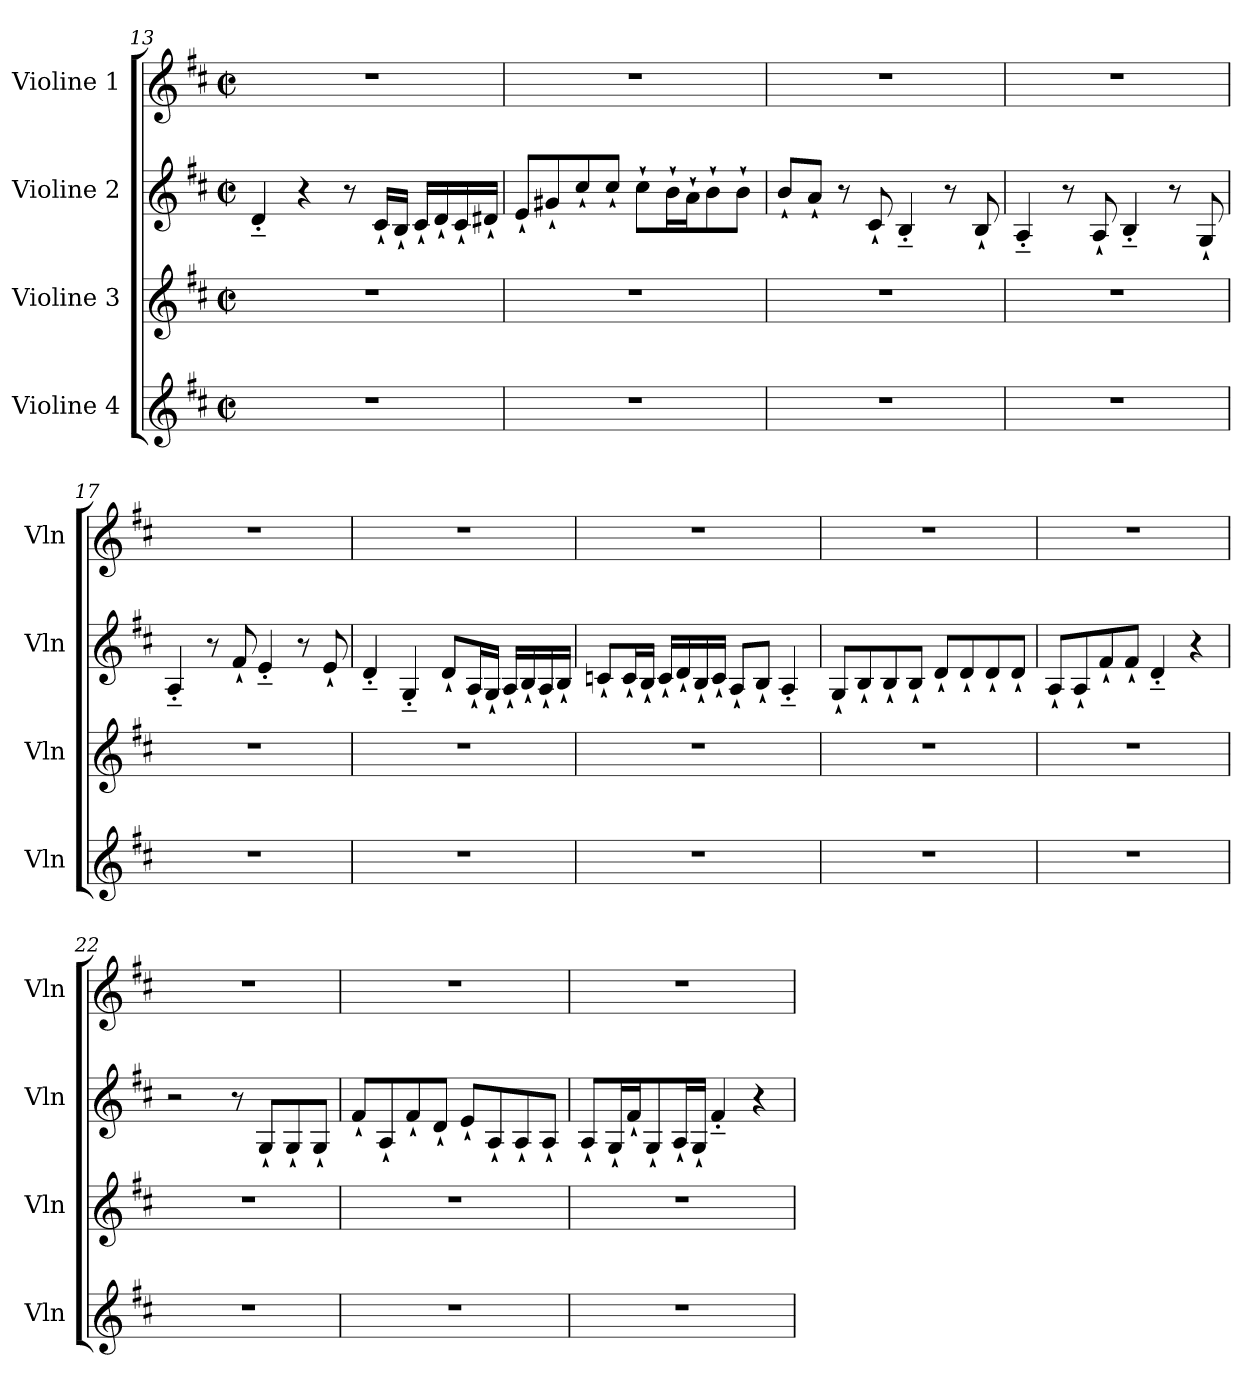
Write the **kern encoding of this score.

**kern	**kern	**kern	**kern
*part4	*part3	*part2	*part1
*staff4	*staff3	*staff2	*staff1
*I"Violine 4	*I"Violine 3	*I"Violine 2	*I"Violine 1
*I'Vln	*I'Vln	*I'Vln	*I'Vln
*clefG2	*clefG2	*clefG2	*clefG2
*k[f#c#]	*k[f#c#]	*k[f#c#]	*k[f#c#]
*D:	*D:	*D:	*D:
*M2/2	*M2/2	*M2/2	*M2/2
*met(c|)	*met(c|)	*met(c|)	*met(c|)
=13	=13	=13	=13
1r	1r	4d~'/	1r
.	.	4r	.
.	.	8r	.
.	.	16c#`/LL	.
.	.	16B`/JJ	.
.	.	16c#`/LL	.
.	.	16d`/	.
.	.	16c#`/	.
.	.	16d#X`/JJ	.
!!LO:LB:g=z
=14	=14	=14	=14
1r	1r	8e`/L	1r
.	.	8g#X`/	.
.	.	8cc#`/	.
.	.	8cc#`/J	.
.	.	8cc#`\L	.
.	.	16b`\L	.
.	.	16a`\J	.
.	.	8b`\	.
.	.	8b`\J	.
=15	=15	=15	=15
1r	1r	8b`/L	1r
.	.	8a`/J	.
.	.	8r	.
.	.	8c#`/	.
.	.	4B~'/	.
.	.	8r	.
.	.	8B`/	.
=16	=16	=16	=16
1r	1r	4A~'/	1r
.	.	8r	.
.	.	8A`/	.
.	.	4B~'/	.
.	.	8r	.
.	.	8G`/	.
=17	=17	=17	=17
1r	1r	4A~'/	1r
.	.	8r	.
.	.	8f#`/	.
.	.	4e~'/	.
.	.	8r	.
.	.	8e`/	.
=18	=18	=18	=18
1r	1r	4d~'/	1r
.	.	4G~'/	.
.	.	8d`/L	.
.	.	16A`/L	.
.	.	16G`/JJ	.
.	.	16A`/LL	.
.	.	16B`/	.
.	.	16A`/	.
.	.	16B`/JJ	.
!!LO:LB:g=z
=19	=19	=19	=19
1r	1r	8cn`/L	1r
.	.	16c`/L	.
.	.	16B`/JJ	.
.	.	16c`/LL	.
.	.	16d`/	.
.	.	16B`/	.
.	.	16c`/JJ	.
.	.	8A`/L	.
.	.	8B`/J	.
.	.	4A~'/	.
=20	=20	=20	=20
1r	1r	8G`/L	1r
.	.	8B`/	.
.	.	8B`/	.
.	.	8B`/J	.
.	.	8d`/L	.
.	.	8d`/	.
.	.	8d`/	.
.	.	8d`/J	.
=21	=21	=21	=21
1r	1r	8A`/L	1r
.	.	8A`/	.
.	.	8f#`/	.
.	.	8f#`/J	.
.	.	4d~'/	.
.	.	4r	.
=22	=22	=22	=22
1r	1r	2r	1r
.	.	8r	.
.	.	8G`/L	.
.	.	8G`/	.
.	.	8G`/J	.
=23	=23	=23	=23
1r	1r	8f#`/L	1r
.	.	8A`/	.
.	.	8f#`/	.
.	.	8d`/J	.
.	.	8e`/L	.
.	.	8A`/	.
.	.	8A`/	.
.	.	8A`/J	.
!!LO:PB:g=z
=24	=24	=24	=24
1r	1r	8A`/L	1r
.	.	16G`/L	.
.	.	16f#`/J	.
.	.	8G`/	.
.	.	16A`/L	.
.	.	16G`/JJ	.
.	.	4f#~'/	.
.	.	4r	.
=	=	=	=
*-	*-	*-	*-
